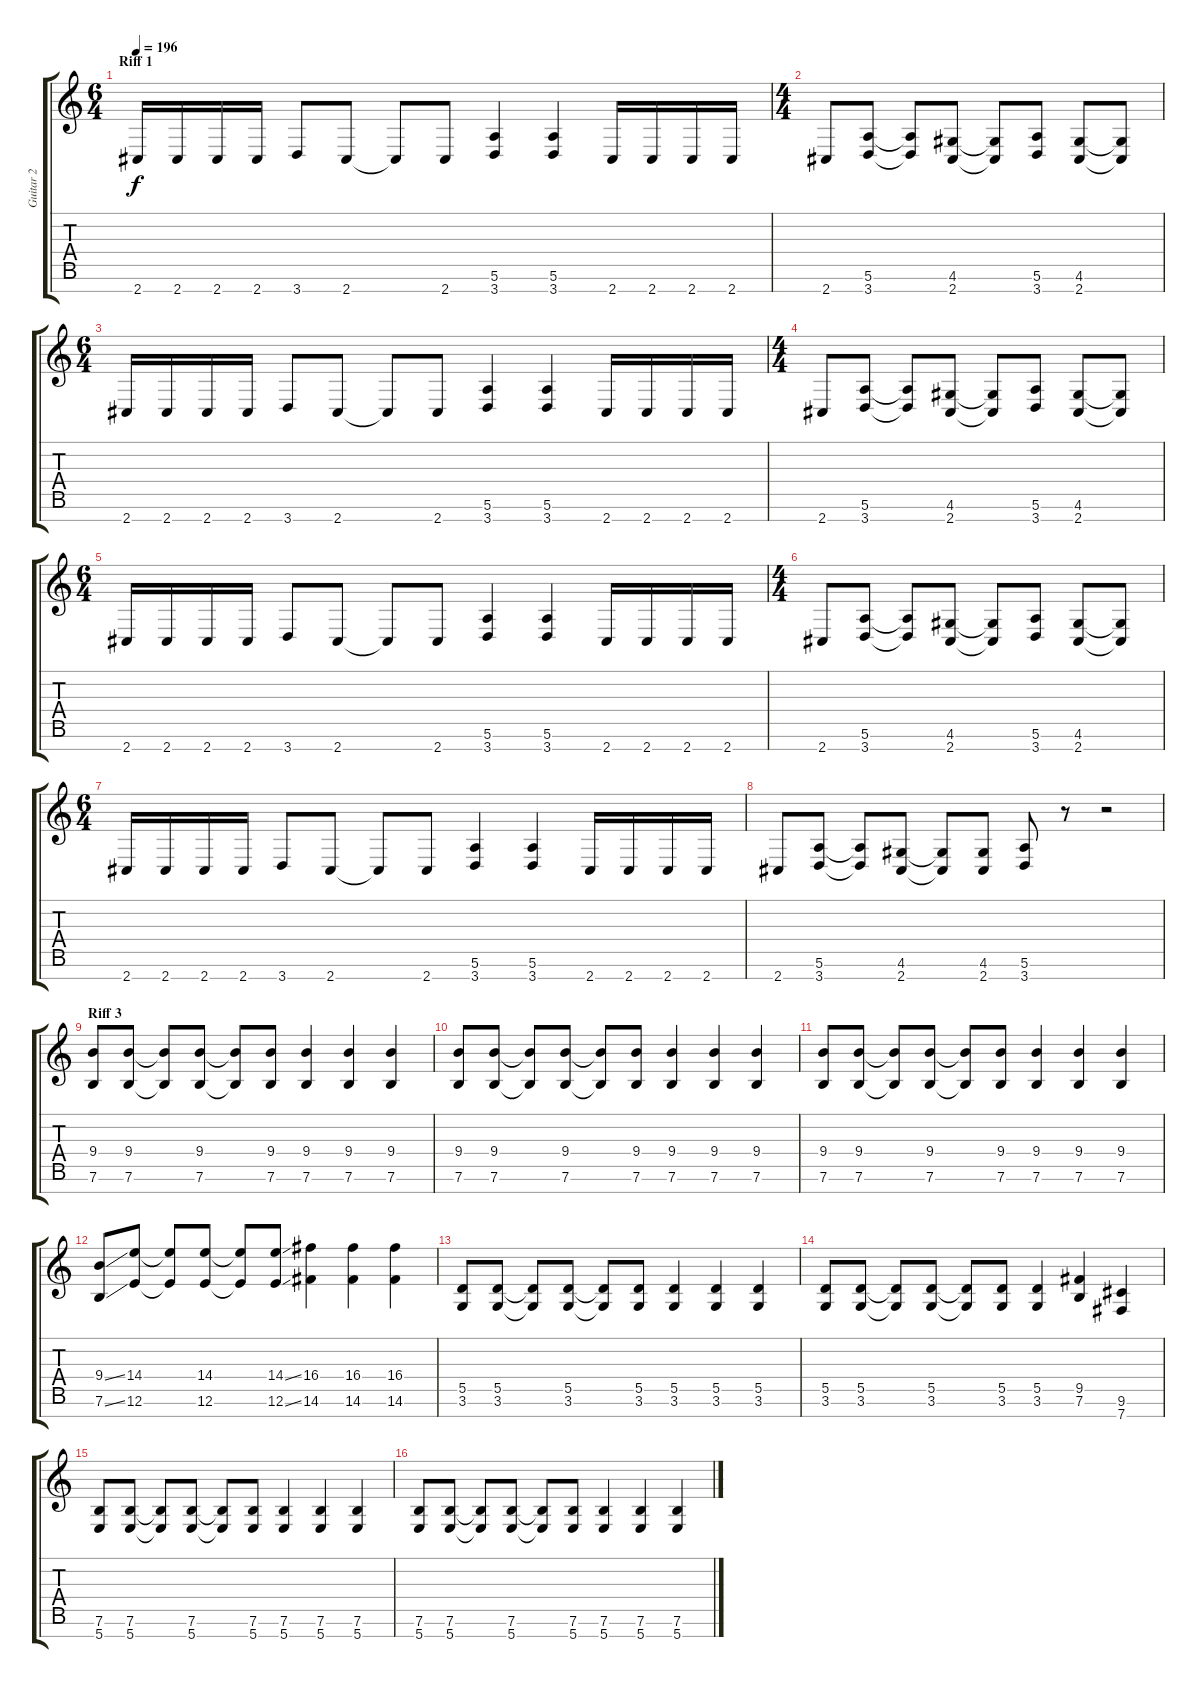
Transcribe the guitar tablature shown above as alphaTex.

\track ("Guitar 2" "Guitar 2") {instrument overdrivenguitar}
\staff {score tabs}
\tuning (E4 B3 G3 D3 A2 E2 B1) {hide}
\ts (6 4)
\section ("" "Riff 1")
\tempo 196
\clef g2
\ks c
2.7.16{dy f} 2.7.16 2.7.16 2.7.16 3.7.8 2.7.8 2.7{t}.8 2.7.8 (5.6 3.7).4 (5.6 3.7).4 2.7.16 2.7.16 2.7.16 2.7.16 |
\ts (4 4)
2.7.8 (5.6 3.7).8 (5.6{t} 3.7{t}).8 (4.6 2.7).8 (4.6{t} 2.7{t}).8 (5.6 3.7).8 (4.6 2.7).8 (4.6{t} 2.7{t}).8 |
\ts (6 4)
2.7.16 2.7.16 2.7.16 2.7.16 3.7.8 2.7.8 2.7{t}.8 2.7.8 (5.6 3.7).4 (5.6 3.7).4 2.7.16 2.7.16 2.7.16 2.7.16 |
\ts (4 4)
2.7.8 (5.6 3.7).8 (5.6{t} 3.7{t}).8 (4.6 2.7).8 (4.6{t} 2.7{t}).8 (5.6 3.7).8 (4.6 2.7).8 (4.6{t} 2.7{t}).8 |
\ts (6 4)
2.7.16 2.7.16 2.7.16 2.7.16 3.7.8 2.7.8 2.7{t}.8 2.7.8 (5.6 3.7).4 (5.6 3.7).4 2.7.16 2.7.16 2.7.16 2.7.16 |
\ts (4 4)
2.7.8 (5.6 3.7).8 (5.6{t} 3.7{t}).8 (4.6 2.7).8 (4.6{t} 2.7{t}).8 (5.6 3.7).8 (4.6 2.7).8 (4.6{t} 2.7{t}).8 |
\ts (6 4)
2.7.16 2.7.16 2.7.16 2.7.16 3.7.8 2.7.8 2.7{t}.8 2.7.8 (5.6 3.7).4 (5.6 3.7).4 2.7.16 2.7.16 2.7.16 2.7.16 |
2.7.8 (5.6 3.7).8 (5.6{t} 3.7{t}).8 (4.6 2.7).8 (4.6{t} 2.7{t}).8 (4.6 2.7).8 (5.6 3.7).8 r.8 r.2 |
\section ("" "Riff 3")
(9.4 7.6).8 (9.4 7.6).8 (9.4{t} 7.6{t}).8 (9.4 7.6).8 (9.4{t} 7.6{t}).8 (9.4 7.6).8 (9.4 7.6).4 (9.4 7.6).4 (9.4 7.6).4 |
(9.4 7.6).8 (9.4 7.6).8 (9.4{t} 7.6{t}).8 (9.4 7.6).8 (9.4{t} 7.6{t}).8 (9.4 7.6).8 (9.4 7.6).4 (9.4 7.6).4 (9.4 7.6).4 |
(9.4 7.6).8 (9.4 7.6).8 (9.4{t} 7.6{t}).8 (9.4 7.6).8 (9.4{t} 7.6{t}).8 (9.4 7.6).8 (9.4 7.6).4 (9.4 7.6).4 (9.4 7.6).4 |
(9.4{ss} 7.6{ss}).8 (14.4 12.6).8 (14.4{t} 12.6{t}).8 (14.4 12.6).8 (14.4{t} 12.6{t}).8 (14.4{ss} 12.6{ss}).8 (16.4 14.6).4 (16.4 14.6).4 (16.4 14.6).4 |
(5.5 3.6).8 (5.5 3.6).8 (5.5{t} 3.6{t}).8 (5.5 3.6).8 (5.5{t} 3.6{t}).8 (5.5 3.6).8 (5.5 3.6).4 (5.5 3.6).4 (5.5 3.6).4 |
(5.5 3.6).8 (5.5 3.6).8 (5.5{t} 3.6{t}).8 (5.5 3.6).8 (5.5{t} 3.6{t}).8 (5.5 3.6).8 (5.5 3.6).4 (9.5 7.6).4 (9.6 7.7).4 |
(7.6 5.7).8 (7.6 5.7).8 (7.6{t} 5.7{t}).8 (7.6 5.7).8 (7.6{t} 5.7{t}).8 (7.6 5.7).8 (7.6 5.7).4 (7.6 5.7).4 (7.6 5.7).4 |
(7.6 5.7).8 (7.6 5.7).8 (7.6{t} 5.7{t}).8 (7.6 5.7).8 (7.6{t} 5.7{t}).8 (7.6 5.7).8 (7.6 5.7).4 (7.6 5.7).4 (7.6 5.7).4
